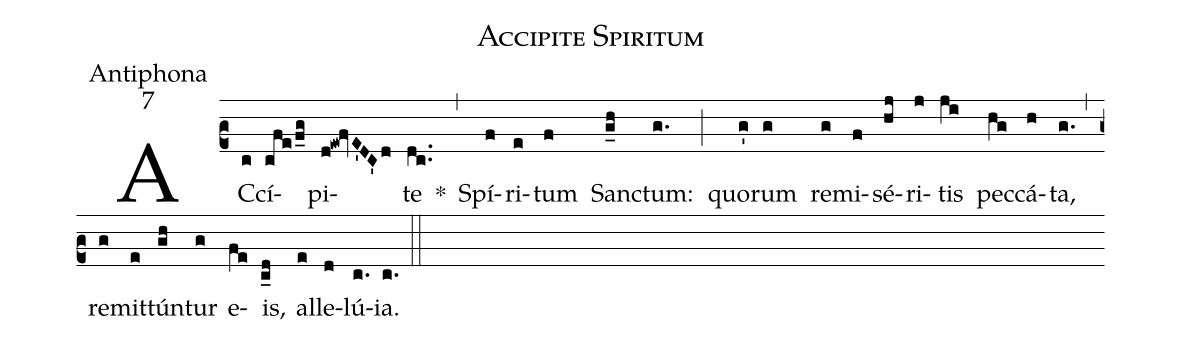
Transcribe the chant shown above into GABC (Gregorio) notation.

name:Accipite Spiritum;
office-part:Antiphona;
mode:7;
%%
(c2) AC(c)cí(cfe/f_g)pi(d!ew!fvE'DC'd)te(dc..) *(,) Spí(f)ri(e)tum(f) San(g_h)ctum:(g.) (;) quo(g')rum(g) re(g)mi(f)sé(hj)ri(j)tis(ji) pec(hg)cá(h)ta,(g.) (,) re(g)mit(e)tún(gh)tur(g) e(fe)is,(c_d) al(e)le(d)lú(c.)ia.(c.) (::)
